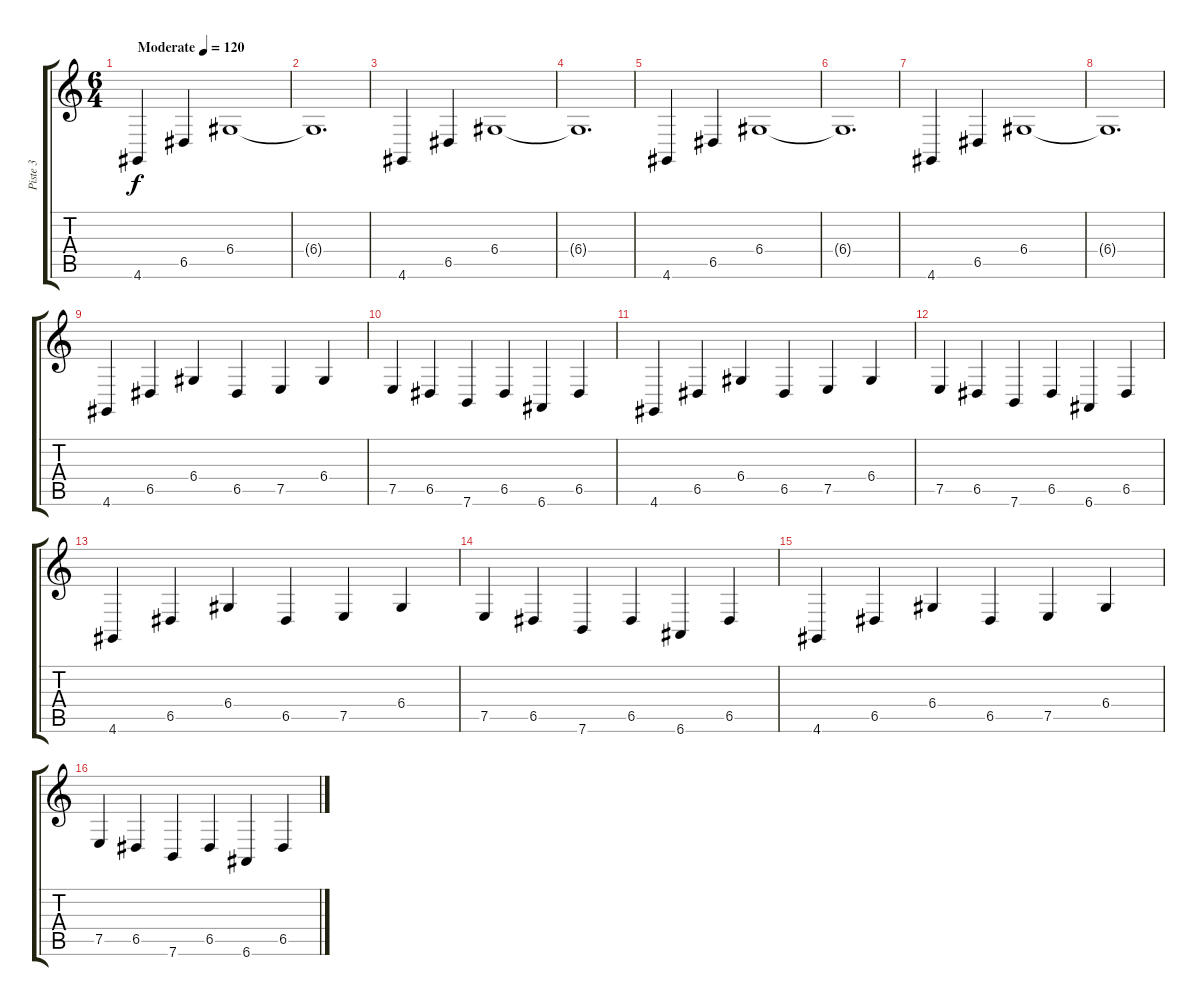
\track ("Piste 3" "Piste 3") {instrument pad1newage}
\staff {score tabs}
\tuning (E4 B3 G3 D3 A2 E2) {hide}
\ts (6 4)
\tempo (120 "Moderate")
\clef g2
\ks c
4.6.4{dy f instrument pad1newage} 6.5.4 6.4.1 |
6.4{t}.1{d} |
4.6.4 6.5.4 6.4.1 |
6.4{t}.1{d} |
4.6.4 6.5.4 6.4.1 |
6.4{t}.1{d} |
4.6.4 6.5.4 6.4.1 |
6.4{t}.1{d} |
4.6.4 6.5.4 6.4.4 6.5.4 7.5.4 6.4.4 |
7.5.4 6.5.4 7.6.4 6.5.4 6.6.4 6.5.4 |
4.6.4 6.5.4 6.4.4 6.5.4 7.5.4 6.4.4 |
7.5.4 6.5.4 7.6.4 6.5.4 6.6.4 6.5.4 |
4.6.4 6.5.4 6.4.4 6.5.4 7.5.4 6.4.4 |
7.5.4 6.5.4 7.6.4 6.5.4 6.6.4 6.5.4 |
4.6.4 6.5.4 6.4.4 6.5.4 7.5.4 6.4.4 |
7.5.4 6.5.4 7.6.4 6.5.4 6.6.4 6.5.4
